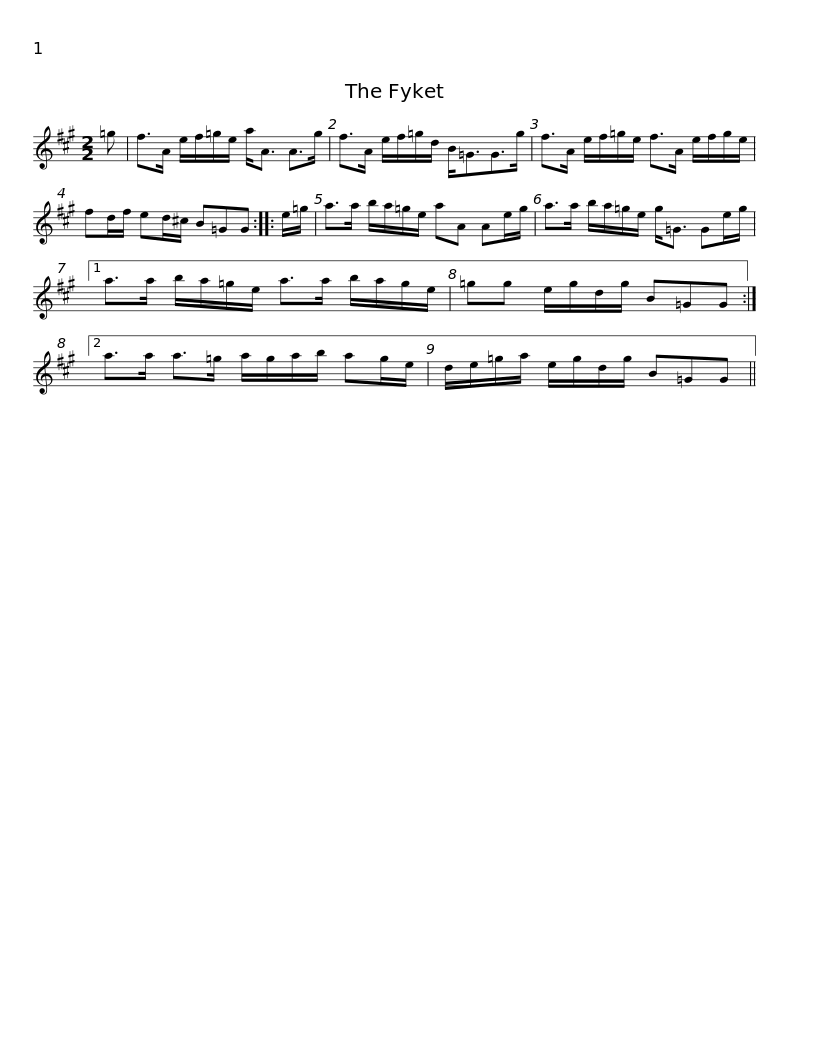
X:1
L:1/8
M:2/2
I:linebreak $
K:A
V:1 treble
V:1
 =g | f>A e/f/=g/e/ a<A A>g | f>A e/f/=g/d/ B<=GG>g | f>A e/f/=g/e/ f>A e/f/g/e/ |$ fd/f/ ed/^c/ B=GG :: %5
 e/=g/ | a>a b/a/=g/e/ aA Ae/g/ | a>a b/a/=g/e/ g<=G Ge/g/ |1$ a>a b/a/=g/e/ a>a b/a/g/e/ | =gg e/g/d/g/ B=GG :|2 %10
 a>a a>=g a/g/a/b/ ag/e/ |$ d/e/=g/a/ e/g/d/g/ B=GG || %12
